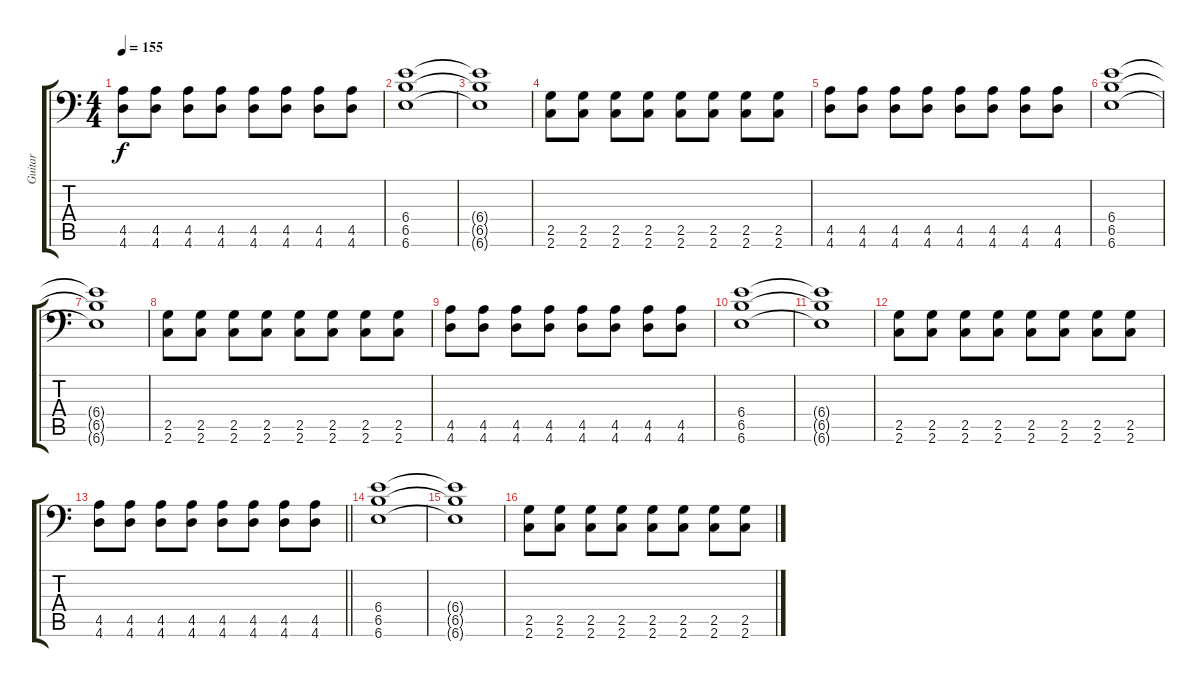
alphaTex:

\track ("Guitar" "Guitar") {instrument distortionguitar}
\staff {score tabs}
\tuning (C4 G3 Eb3 Bb2 F2 Bb1) {hide}
\ts (4 4)
\tempo 155
\clef f4
\ks c
(4.5 4.6).8{dy f} (4.5 4.6).8 (4.5 4.6).8 (4.5 4.6).8 (4.5 4.6).8 (4.5 4.6).8 (4.5 4.6).8 (4.5 4.6).8 |
(6.4 6.5 6.6).1 |
(6.4{t} 6.5{t} 6.6{t}).1 |
(2.5 2.6).8 (2.5 2.6).8 (2.5 2.6).8 (2.5 2.6).8 (2.5 2.6).8 (2.5 2.6).8 (2.5 2.6).8 (2.5 2.6).8 |
(4.5 4.6).8 (4.5 4.6).8 (4.5 4.6).8 (4.5 4.6).8 (4.5 4.6).8 (4.5 4.6).8 (4.5 4.6).8 (4.5 4.6).8 |
(6.4 6.5 6.6).1 |
(6.4{t} 6.5{t} 6.6{t}).1 |
(2.5 2.6).8 (2.5 2.6).8 (2.5 2.6).8 (2.5 2.6).8 (2.5 2.6).8 (2.5 2.6).8 (2.5 2.6).8 (2.5 2.6).8 |
(4.5 4.6).8 (4.5 4.6).8 (4.5 4.6).8 (4.5 4.6).8 (4.5 4.6).8 (4.5 4.6).8 (4.5 4.6).8 (4.5 4.6).8 |
(6.4 6.5 6.6).1 |
(6.4{t} 6.5{t} 6.6{t}).1 |
(2.5 2.6).8 (2.5 2.6).8 (2.5 2.6).8 (2.5 2.6).8 (2.5 2.6).8 (2.5 2.6).8 (2.5 2.6).8 (2.5 2.6).8 |
\barLineRight lightlight
(4.5 4.6).8 (4.5 4.6).8 (4.5 4.6).8 (4.5 4.6).8 (4.5 4.6).8 (4.5 4.6).8 (4.5 4.6).8 (4.5 4.6).8 |
(6.4 6.5 6.6).1 |
(6.4{t} 6.5{t} 6.6{t}).1 |
(2.5 2.6).8 (2.5 2.6).8 (2.5 2.6).8 (2.5 2.6).8 (2.5 2.6).8 (2.5 2.6).8 (2.5 2.6).8 (2.5 2.6).8
